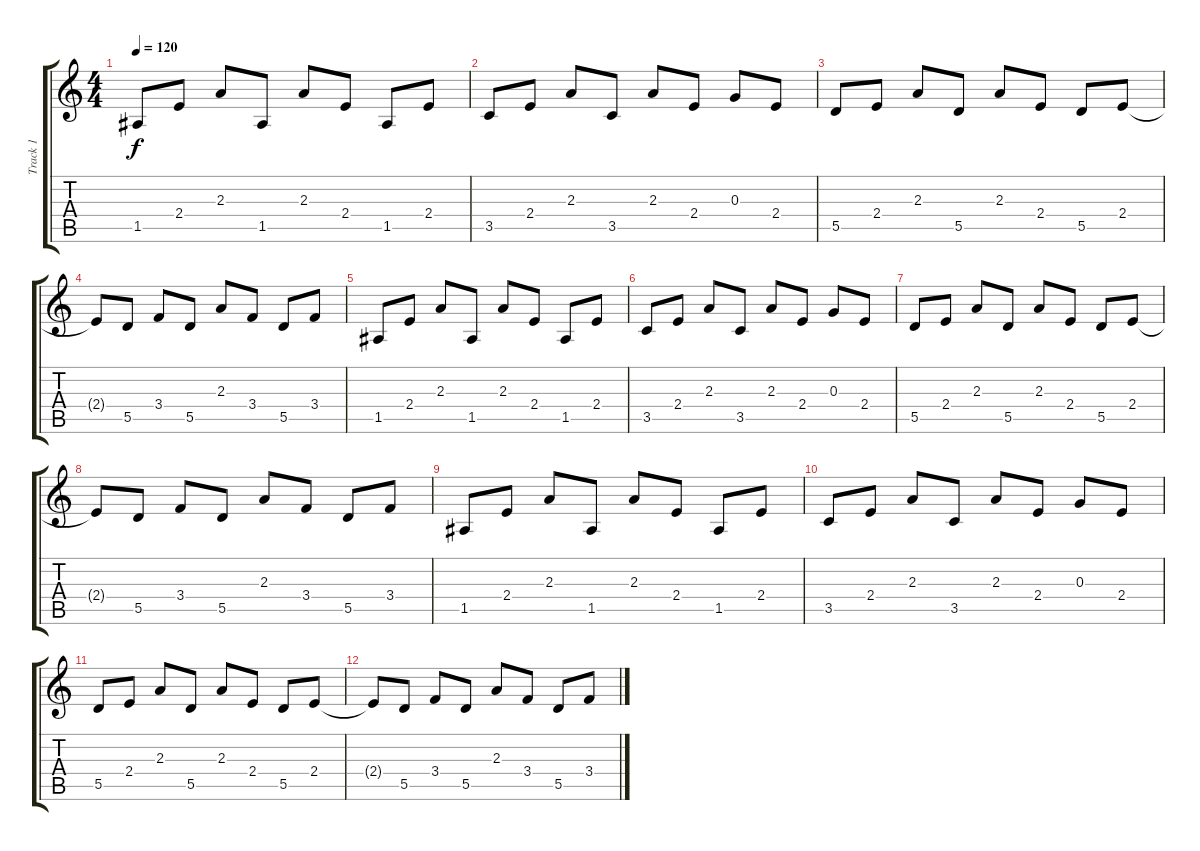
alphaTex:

\track ("Track 1" "Track 1") {instrument electricguitarclean}
\staff {score tabs}
\tuning (E4 B3 G3 D3 A2 E2) {hide}
\ts (4 4)
\tempo 120
\clef g2
\ks c
1.5.8{dy f instrument electricguitarclean} 2.4.8 2.3.8 1.5.8 2.3.8 2.4.8 1.5.8 2.4.8 |
3.5.8 2.4.8 2.3.8 3.5.8 2.3.8 2.4.8 0.3.8 2.4.8 |
5.5.8 2.4.8 2.3.8 5.5.8 2.3.8 2.4.8 5.5.8 2.4.8 |
2.4{t}.8 5.5.8 3.4.8 5.5.8 2.3.8 3.4.8 5.5.8 3.4.8 |
1.5.8 2.4.8 2.3.8 1.5.8 2.3.8 2.4.8 1.5.8 2.4.8 |
3.5.8 2.4.8 2.3.8 3.5.8 2.3.8 2.4.8 0.3.8 2.4.8 |
5.5.8 2.4.8 2.3.8 5.5.8 2.3.8 2.4.8 5.5.8 2.4.8 |
2.4{t}.8 5.5.8 3.4.8 5.5.8 2.3.8 3.4.8 5.5.8 3.4.8 |
1.5.8 2.4.8 2.3.8 1.5.8 2.3.8 2.4.8 1.5.8 2.4.8 |
3.5.8 2.4.8 2.3.8 3.5.8 2.3.8 2.4.8 0.3.8 2.4.8 |
5.5.8 2.4.8 2.3.8 5.5.8 2.3.8 2.4.8 5.5.8 2.4.8 |
2.4{t}.8 5.5.8 3.4.8 5.5.8 2.3.8 3.4.8 5.5.8 3.4.8
